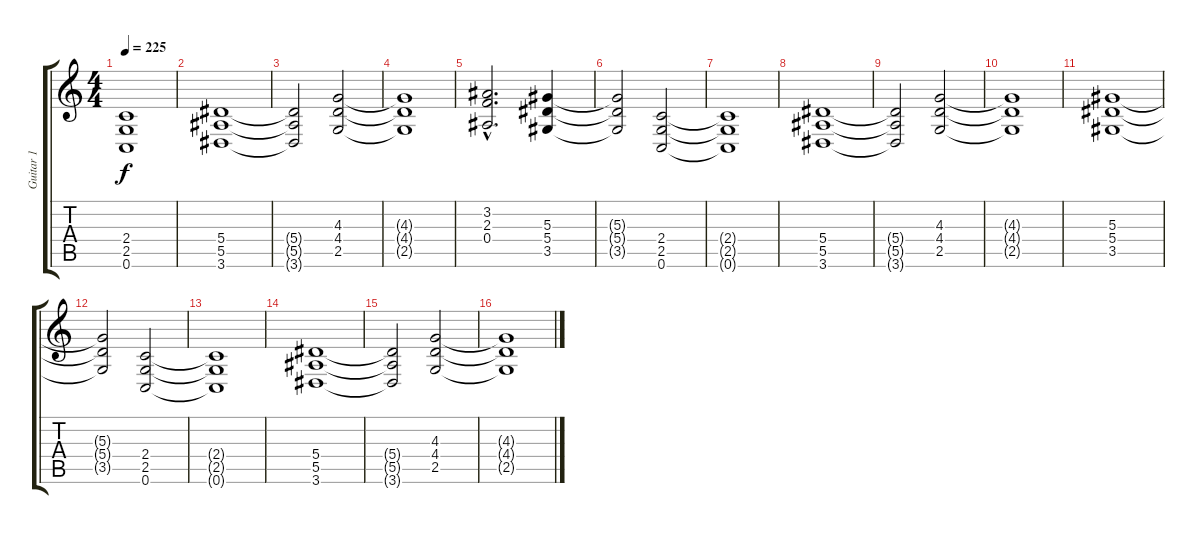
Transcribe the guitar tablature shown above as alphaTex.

\track ("Guitar 1" "Guitar 1") {instrument distortionguitar}
\staff {score tabs}
\tuning (C4 G3 Eb3 Bb2 F2 C2) {hide}
\ts (4 4)
\tempo 225
\clef g2
\ks c
(2.4{t} 2.5{t} 0.6{t}).1{dy f} |
(5.4 5.5 3.6).1 |
(5.4{t} 5.5{t} 3.6{t}).2 (4.3 4.4 2.5).2 |
(4.3{t} 4.4{t} 2.5{t}).1 |
(3.2{hac} 2.3{hac} 0.4{hac}).2{d} (5.3 5.4 3.5).4 |
(5.3{t} 5.4{t} 3.5{t}).2 (2.4 2.5 0.6).2 |
(2.4{t} 2.5{t} 0.6{t}).1 |
(5.4 5.5 3.6).1 |
(5.4{t} 5.5{t} 3.6{t}).2 (4.3 4.4 2.5).2 |
(4.3{t} 4.4{t} 2.5{t}).1 |
(5.3 5.4 3.5).1 |
(5.3{t} 5.4{t} 3.5{t}).2 (2.4 2.5 0.6).2 |
(2.4{t} 2.5{t} 0.6{t}).1 |
(5.4 5.5 3.6).1 |
(5.4{t} 5.5{t} 3.6{t}).2 (4.3 4.4 2.5).2 |
(4.3{t} 4.4{t} 2.5{t}).1
